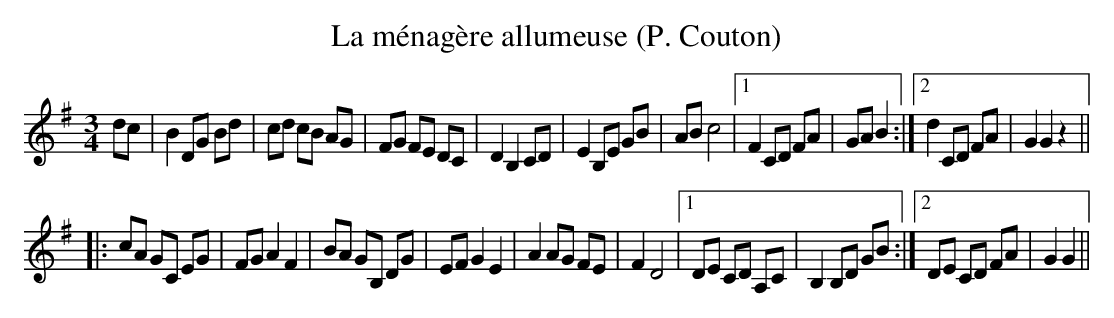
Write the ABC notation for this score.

X:1
T:La ménagère allumeuse (P. Couton)
M:3/4
L:1/8
K:G
dc|B2 DG Bd|cd cB AG|FG FE DC|D2B,2CD|\
E2B,E GB|ABc4|1 F2 CD FA|GA B2:|2 d2 CD FA|G2G2z2||
|:cA GC EG|FG A2 F2|BA GB, DG|EF G2 E2|\
A2 AG FE|F2 D4|1 DE CD A,C|B,2 B,D GB:|2 DE CD FA|G2G2||
